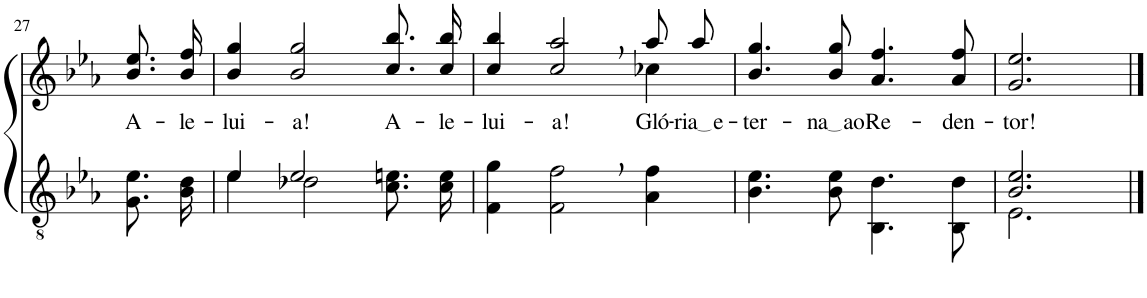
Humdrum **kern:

**kern	**kern	**text
*part2	*part1	*part1
*staff2	*staff1	*staff1
*I"Parte III e IV	*I"Parte I e II	*
!!LO:PB:g=z
*clefGv2	*clefG2	*
*Trd3c5	*Trd3c5	*
*k[b-e-a-]	*k[b-e-a-]	*
*M4/4	*M4/4	*
=27	=27	=27
!	!	!LO:LY:b
8.G\ 8.e-\L	8.b-\ 8.ee-\L	A-
!	!	!LO:LY:b
16B-\ 16d\Jk	16b-\ 16ff\Jk	-le-
=28	=28	=28
*^	*	*
!	!	!	!LO:LY:b
4e-/	4e-\	4b-/ 4gg/	-lui-
!	!	!	!LO:LY:b
2e-/	2d-X\	2b-/ 2gg/	-a!
!	!	!	!LO:LY:b
4ryy	8.c\ 8.en\L	8.cc\ 8.bb-\L	A-
!	!	!	!LO:LY:b
.	16c\ 16e\Jk	16cc\ 16bb-\Jk	-le-
=29	=29	=29	=29
!	!	!	!LO:LY:b
*v	*v	*^	*
4F\ 4g\	4cc/ 4bb-/	2.ryy	-lui-
!	!	!	!LO:LY:b
2F\, 2f\,	2cc/, 2aa-/,	.	-a!
!	!	!	!LO:LY:b
4A-\ 4f\	8aa-/L	4cc-X\	-Gló-
!	!	!	!LO:LY:b
.	8aa-/J	.	ria e
*	*v	*v	*
=30	=30	=30
!	!	!LO:LY:b
4.B-\ 4.e-\	4.b-/ 4.gg/	-ter-
!	!	!LO:LY:b
8B-\ 8e-\	8b-/ 8gg/	na ao
!	!	!LO:LY:b
4.BB-\ 4.d\	4.a-/ 4.ff/	Re-
!	!	!LO:LY:b
8BB-\ 8d\	8a-/ 8ff/	-den-
=31	=31	=31
*^	*	*
!	!	!	!LO:LY:b
2.B-/ 2.e-/	2.E-\	2.g/ 2.ee-/	-tor!
*v	*v	*	*
==	==	==
*-	*-	*-
